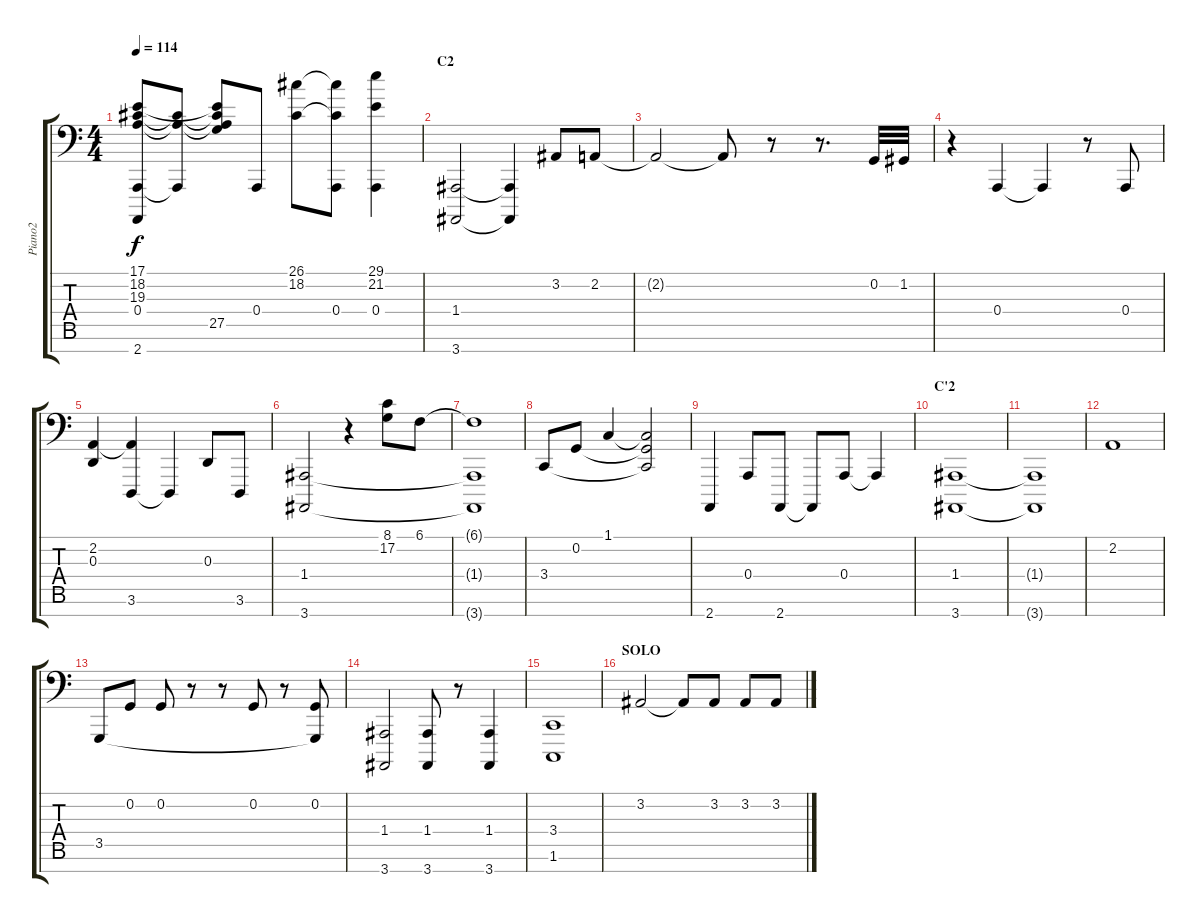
\track ("Piano2" "Piano2") {instrument brightacousticpiano}
\staff {score tabs}
\tuning (B2 G2 D2 A1 E1 B0 G0) {hide}
\ts (4 4)
\tempo 114
\clef f4
\ks c
(17.1{t} 18.2{t} 19.3{t} 0.4{t} 2.7{t}).8{dy f} (18.2{t} 19.3{t} 0.4{t}).8 (17.1{t} 18.2{t} 19.3{t} 27.5).8 0.4.8 (26.1 18.2).8 (26.1{t} 18.2{t} 0.4).8 (29.1 21.2 0.4).4 |
\section ("" "C2")
(1.4 3.7).2 (1.4{t} 3.7{t}).4 3.2.8 2.2.8 |
2.2{t}.2 2.2{t}.8 r.8 r.8{d} 0.2.32 1.2.32 |
r.4 0.4.4 0.4{t}.4 r.8 0.4.8 |
(2.2 0.3).4 (2.2{t} 3.6).4 3.6{t}.4 0.3.8 3.6.8 |
(1.4 3.7).2 r.4 (8.1 17.2).8 6.1.8 |
(6.1{t} 1.4{t} 3.7{t}).1 |
3.4.8 0.2.8 1.1.4 (1.1{t} 0.2{t} 3.4{t}).2 |
2.7.4 0.4.8 2.7.8 2.7{t}.8 0.4.8 0.4{t}.4 |
\section ("" "C'2")
(1.4 3.7).1 |
(1.4{t} 3.7{t}).1 |
2.2.1 |
3.5.8 0.2.8 0.2.8 r.8 r.8 0.2.8 r.8 (0.2 3.5{t}).8 |
(1.4 3.7).2 (1.4 3.7).8 r.8 (1.4 3.7).4 |
(3.4 1.6).1 |
\section ("" "SOLO")
3.2.2 3.2{t}.8 3.2.8 3.2.8 3.2.8
